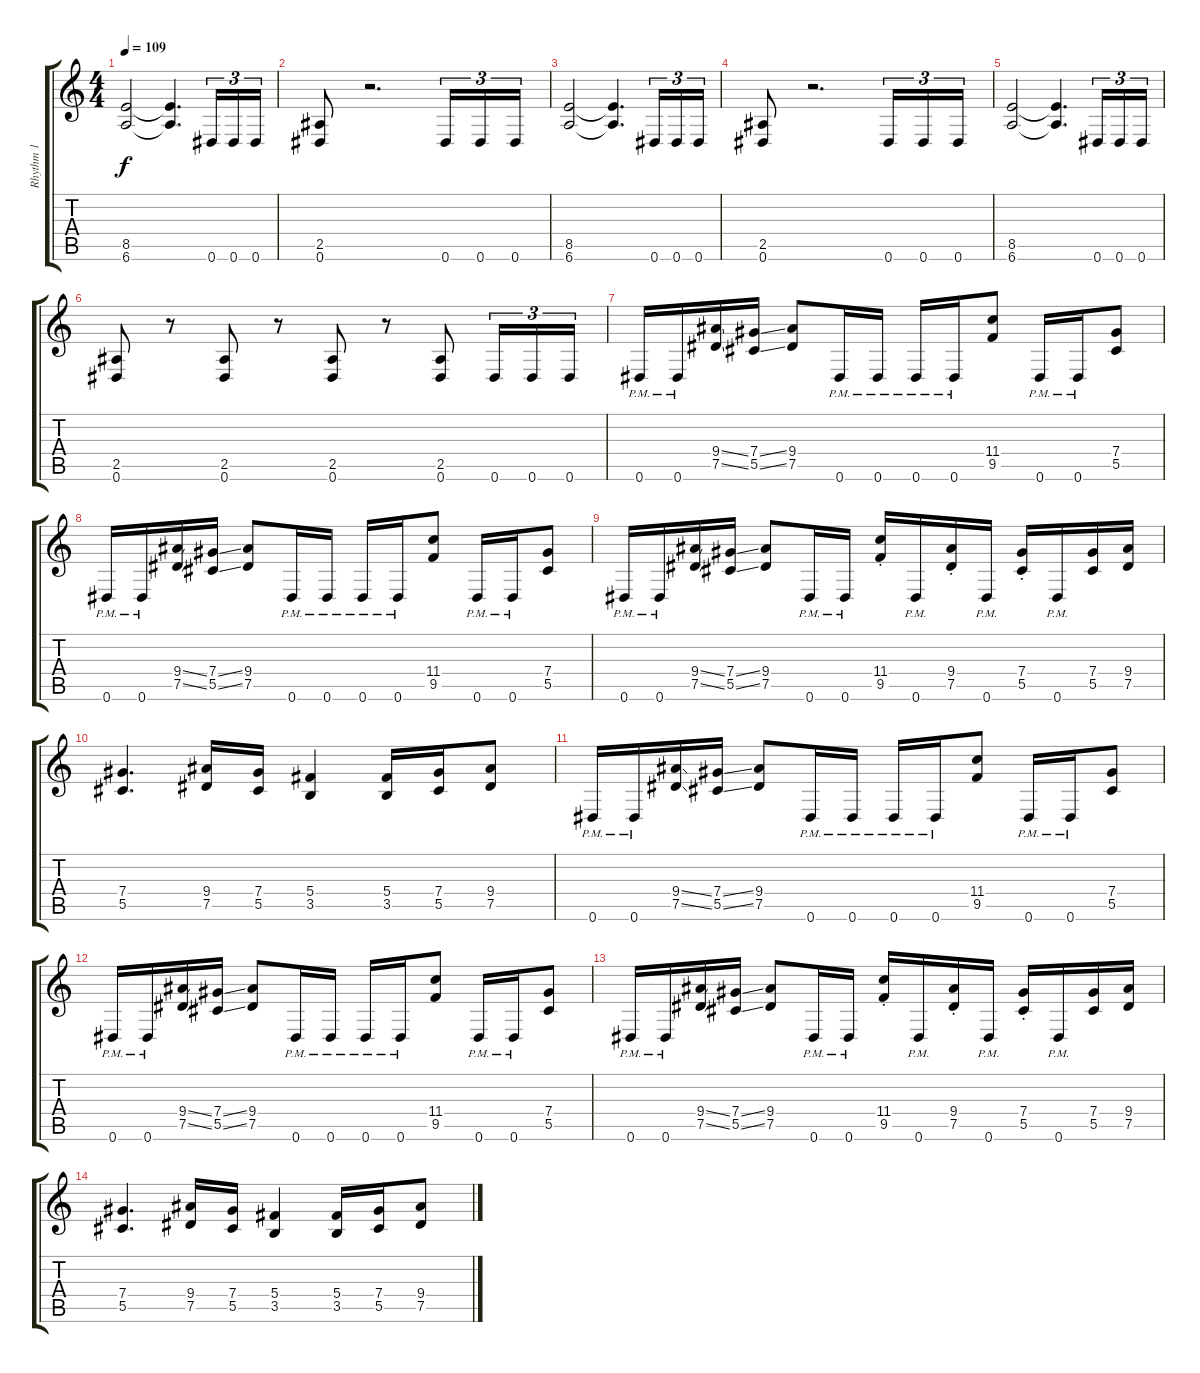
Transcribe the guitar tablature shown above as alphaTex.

\track ("Rhythm 1" "Rhythm 1") {instrument distortionguitar}
\staff {score tabs}
\tuning (Eb4 Bb3 Gb3 Db3 Ab2 Eb2) {hide}
\ts (4 4)
\tempo 109
\clef g2
\ks c
(8.5 6.6).2{dy f} (8.5{t} 6.6{t}).4{d} 0.6.16{tu (3 2)} 0.6.16{tu (3 2)} 0.6.16{tu (3 2)} |
(2.5 0.6).8 r.2{d} 0.6.16{tu (3 2)} 0.6.16{tu (3 2)} 0.6.16{tu (3 2)} |
(8.5 6.6).2 (8.5{t} 6.6{t}).4{d} 0.6.16{tu (3 2)} 0.6.16{tu (3 2)} 0.6.16{tu (3 2)} |
(2.5 0.6).8 r.2{d} 0.6.16{tu (3 2)} 0.6.16{tu (3 2)} 0.6.16{tu (3 2)} |
(8.5 6.6).2 (8.5{t} 6.6{t}).4{d} 0.6.16{tu (3 2)} 0.6.16{tu (3 2)} 0.6.16{tu (3 2)} |
(2.5 0.6).8 r.8 (2.5 0.6).8 r.8 (2.5 0.6).8 r.8 (2.5 0.6).8 0.6.16{tu (3 2)} 0.6.16{tu (3 2)} 0.6.16{tu (3 2)} |
0.6{pm}.16 0.6{pm}.16 (9.4{ss} 7.5{ss}).16 (7.4{ss} 5.5{ss}).16 (9.4 7.5).8 0.6{pm}.16 0.6{pm}.16 0.6{pm}.16 0.6{pm}.16 (11.4 9.5).8 0.6{pm}.16 0.6{pm}.16 (7.4 5.5).8 |
0.6{pm}.16 0.6{pm}.16 (9.4{ss} 7.5{ss}).16 (7.4{ss} 5.5{ss}).16 (9.4 7.5).8 0.6{pm}.16 0.6{pm}.16 0.6{pm}.16 0.6{pm}.16 (11.4 9.5).8 0.6{pm}.16 0.6{pm}.16 (7.4 5.5).8 |
0.6{pm}.16 0.6{pm}.16 (9.4{ss} 7.5{ss}).16 (7.4{ss} 5.5{ss}).16 (9.4 7.5).8 0.6{pm}.16 0.6{pm}.16 (11.4{st} 9.5).16 0.6{pm}.16 (9.4{st} 7.5).16 0.6{pm}.16 (7.4{st} 5.5).16 0.6{pm}.16 (7.4 5.5).16 (9.4 7.5).16 |
(7.4 5.5).4{d} (9.4 7.5).16 (7.4 5.5).16 (5.4 3.5).4 (5.4 3.5).16 (7.4 5.5).16 (9.4 7.5).8 |
0.6{pm}.16 0.6{pm}.16 (9.4{ss} 7.5{ss}).16 (7.4{ss} 5.5{ss}).16 (9.4 7.5).8 0.6{pm}.16 0.6{pm}.16 0.6{pm}.16 0.6{pm}.16 (11.4 9.5).8 0.6{pm}.16 0.6{pm}.16 (7.4 5.5).8 |
0.6{pm}.16 0.6{pm}.16 (9.4{ss} 7.5{ss}).16 (7.4{ss} 5.5{ss}).16 (9.4 7.5).8 0.6{pm}.16 0.6{pm}.16 0.6{pm}.16 0.6{pm}.16 (11.4 9.5).8 0.6{pm}.16 0.6{pm}.16 (7.4 5.5).8 |
0.6{pm}.16 0.6{pm}.16 (9.4{ss} 7.5{ss}).16 (7.4{ss} 5.5{ss}).16 (9.4 7.5).8 0.6{pm}.16 0.6{pm}.16 (11.4{st} 9.5).16 0.6{pm}.16 (9.4{st} 7.5).16 0.6{pm}.16 (7.4{st} 5.5).16 0.6{pm}.16 (7.4 5.5).16 (9.4 7.5).16 |
(7.4 5.5).4{d} (9.4 7.5).16 (7.4 5.5).16 (5.4 3.5).4 (5.4 3.5).16 (7.4 5.5).16 (9.4 7.5).8
